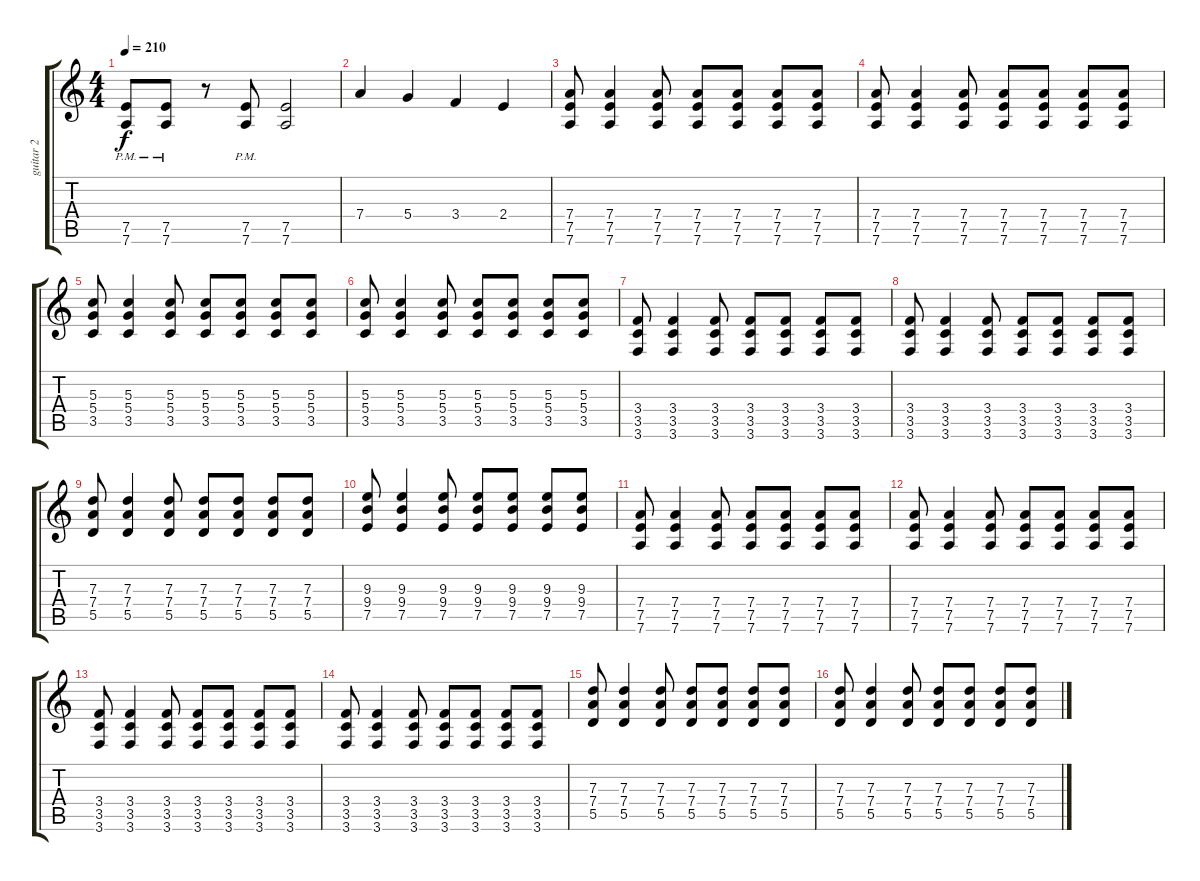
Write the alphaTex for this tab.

\track ("guitar 2" "guitar 2") {instrument distortionguitar}
\staff {score tabs}
\tuning (E4 B3 G3 D3 A2 D2) {hide}
\ts (4 4)
\tempo 210
\clef g2
\ks c
(7.5{pm} 7.6{pm}).8{dy f} (7.5{pm} 7.6{pm}).8 r.8 (7.5{pm} 7.6{pm}).8 (7.5 7.6).2 |
7.4.4 5.4.4 3.4.4 2.4.4 |
(7.4 7.5 7.6).8 (7.4 7.5 7.6).4 (7.4 7.5 7.6).8 (7.4 7.5 7.6).8 (7.4 7.5 7.6).8 (7.4 7.5 7.6).8 (7.4 7.5 7.6).8 |
(7.4 7.5 7.6).8 (7.4 7.5 7.6).4 (7.4 7.5 7.6).8 (7.4 7.5 7.6).8 (7.4 7.5 7.6).8 (7.4 7.5 7.6).8 (7.4 7.5 7.6).8 |
(5.3 5.4 3.5).8 (5.3 5.4 3.5).4 (5.3 5.4 3.5).8 (5.3 5.4 3.5).8 (5.3 5.4 3.5).8 (5.3 5.4 3.5).8 (5.3 5.4 3.5).8 |
(5.3 5.4 3.5).8 (5.3 5.4 3.5).4 (5.3 5.4 3.5).8 (5.3 5.4 3.5).8 (5.3 5.4 3.5).8 (5.3 5.4 3.5).8 (5.3 5.4 3.5).8 |
(3.4 3.5 3.6).8 (3.4 3.5 3.6).4 (3.4 3.5 3.6).8 (3.4 3.5 3.6).8 (3.4 3.5 3.6).8 (3.4 3.5 3.6).8 (3.4 3.5 3.6).8 |
(3.4 3.5 3.6).8 (3.4 3.5 3.6).4 (3.4 3.5 3.6).8 (3.4 3.5 3.6).8 (3.4 3.5 3.6).8 (3.4 3.5 3.6).8 (3.4 3.5 3.6).8 |
(7.3 7.4 5.5).8 (7.3 7.4 5.5).4 (7.3 7.4 5.5).8 (7.3 7.4 5.5).8 (7.3 7.4 5.5).8 (7.3 7.4 5.5).8 (7.3 7.4 5.5).8 |
(9.3 9.4 7.5).8 (9.3 9.4 7.5).4 (9.3 9.4 7.5).8 (9.3 9.4 7.5).8 (9.3 9.4 7.5).8 (9.3 9.4 7.5).8 (9.3 9.4 7.5).8 |
(7.4 7.5 7.6).8 (7.4 7.5 7.6).4 (7.4 7.5 7.6).8 (7.4 7.5 7.6).8 (7.4 7.5 7.6).8 (7.4 7.5 7.6).8 (7.4 7.5 7.6).8 |
(7.4 7.5 7.6).8 (7.4 7.5 7.6).4 (7.4 7.5 7.6).8 (7.4 7.5 7.6).8 (7.4 7.5 7.6).8 (7.4 7.5 7.6).8 (7.4 7.5 7.6).8 |
(3.4 3.5 3.6).8 (3.4 3.5 3.6).4 (3.4 3.5 3.6).8 (3.4 3.5 3.6).8 (3.4 3.5 3.6).8 (3.4 3.5 3.6).8 (3.4 3.5 3.6).8 |
(3.4 3.5 3.6).8 (3.4 3.5 3.6).4 (3.4 3.5 3.6).8 (3.4 3.5 3.6).8 (3.4 3.5 3.6).8 (3.4 3.5 3.6).8 (3.4 3.5 3.6).8 |
(7.3 7.4 5.5).8 (7.3 7.4 5.5).4 (7.3 7.4 5.5).8 (7.3 7.4 5.5).8 (7.3 7.4 5.5).8 (7.3 7.4 5.5).8 (7.3 7.4 5.5).8 |
(7.3 7.4 5.5).8 (7.3 7.4 5.5).4 (7.3 7.4 5.5).8 (7.3 7.4 5.5).8 (7.3 7.4 5.5).8 (7.3 7.4 5.5).8 (7.3 7.4 5.5).8
